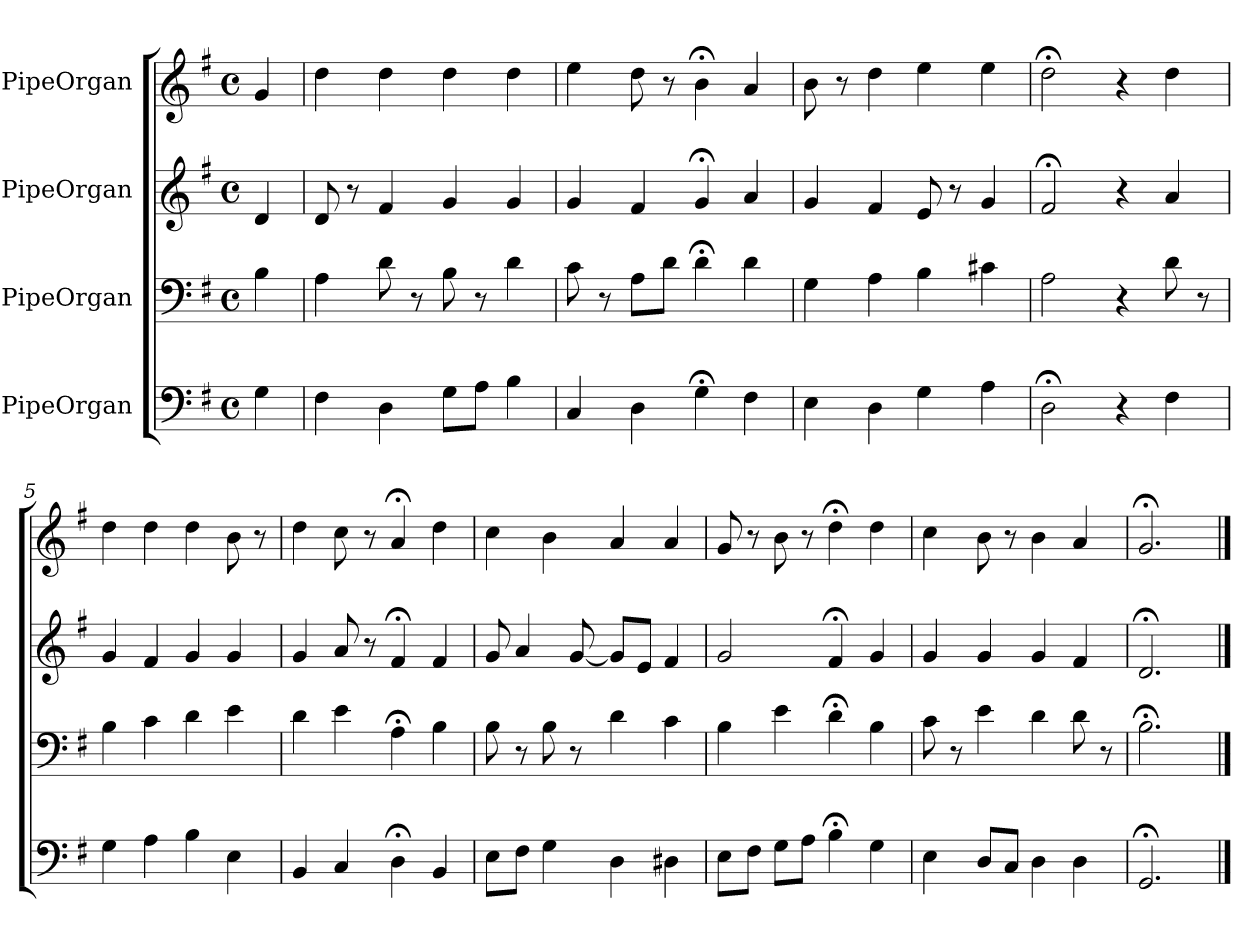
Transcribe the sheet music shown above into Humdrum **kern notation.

**kern	**kern	**kern	**kern
*part4	*part3	*part2	*part1
*staff4	*staff3	*staff2	*staff1
*I"PipeOrgan	*I"PipeOrgan	*I"PipeOrgan	*I"PipeOrgan
*clefF4	*clefF4	*clefG2	*clefG2
*k[f#]	*k[f#]	*k[f#]	*k[f#]
*G:	*G:	*G:	*G:
*M4/4	*M4/4	*M4/4	*M4/4
*met(c)	*met(c)	*met(c)	*met(c)
*MM60	*MM60	*MM60	*MM60
=	=	=	=
4G	4B	4d	4g
=1	=1	=1	=1
4F#	4A	8d	4dd
.	.	8r	.
4D	8d	4f#	4dd
.	8r	.	.
8G\L	8B	4g	4dd
8A\J	8r	.	.
4B	4d	4g	4dd
=2	=2	=2	=2
4C	8c	4g	4ee
.	8r	.	.
4D	8A\L	4f#	8dd
.	8d\J	.	8r
4G;<	4d;<	4g;<	4b;<
4F#	4d	4a	4a
=3	=3	=3	=3
4E	4G	4g	8b
.	.	.	8r
4D	4A	4f#	4dd
4G	4B	8e	4ee
.	.	8r	.
4A	4c#X	4g	4ee
=4	=4	=4	=4
2D;<	2A	2f#;<	2dd;<
4r	4r	4r	4r
4F#	8d	4a	4dd
.	8r	.	.
=5	=5	=5	=5
4G	4B	4g	4dd
4A	4c	4f#	4dd
4B	4d	4g	4dd
4E	4e	4g	8b
.	.	.	8r
=6	=6	=6	=6
4BB	4d	4g	4dd
4C	4e	8a	8cc
.	.	8r	8r
4D;<	4A;<	4f#;<	4a;<
4BB	4B	4f#	4dd
=7	=7	=7	=7
8E\L	8B	8g	4cc
8F#\J	8r	4a	.
4G	8B	.	4b
.	8r	[8g	.
4D	4d	8g/L]	4a
.	.	8e/J	.
4D#X	4c	4f#	4a
=8	=8	=8	=8
8E\L	4B	2g	8g
8F#\J	.	.	8r
8G\L	4e	.	8b
8A\J	.	.	8r
4B;<	4d;<	4f#;<	4dd;<
4G	4B	4g	4dd
=9	=9	=9	=9
4E	8c	4g	4cc
.	8r	.	.
8D/L	4e	4g	8b
8C/J	.	.	8r
4D	4d	4g	4b
4D	8d	4f#	4a
.	8r	.	.
=10	=10	=10	=10
2.GG;<	2.B;<	2.d;<	2.g;<
==	==	==	==
*-	*-	*-	*-
